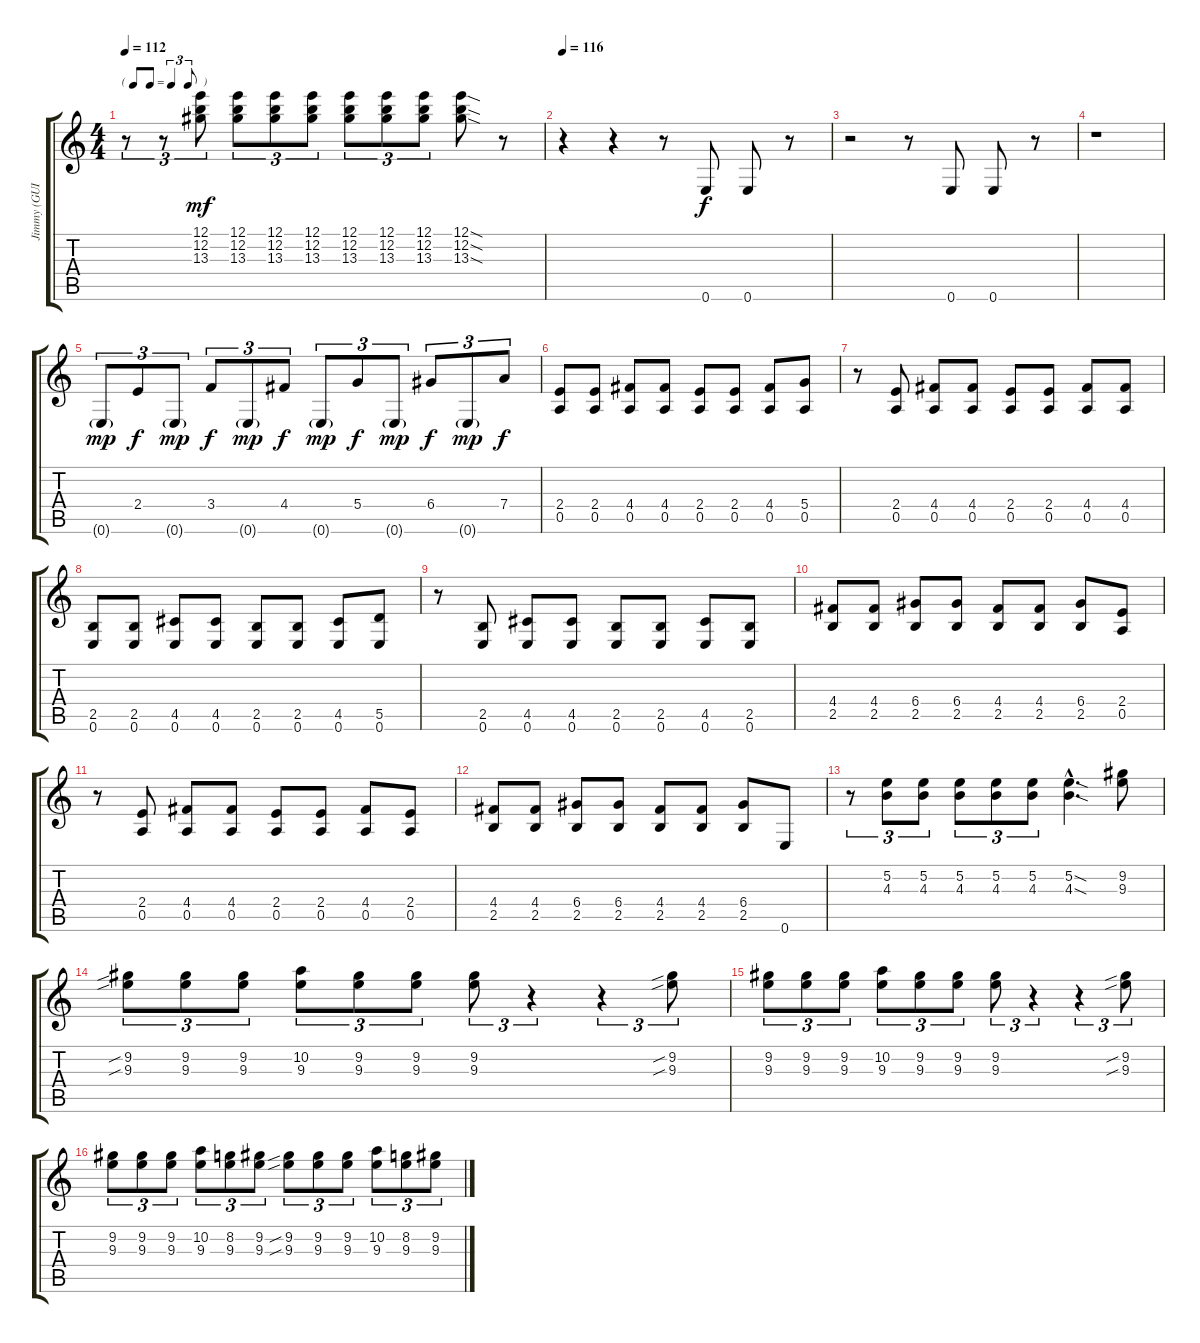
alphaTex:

\track ("Jimmy (GUITAR)" "Jimmy (GUI") {instrument distortionguitar}
\staff {score tabs}
\tuning (E4 B3 G3 D3 A2 E2) {hide}
\ts (4 4)
\tf triplet8th
\tempo 112
\clef g2
\ks c
r.8{tu (3 2) dy f} r.8{tu (3 2)} (12.1 12.2 13.3).8{tu (3 2) dy mf} (12.1 12.2 13.3).8{tu (3 2)} (12.1 12.2 13.3).8{tu (3 2)} (12.1 12.2 13.3).8{tu (3 2)} (12.1 12.2 13.3).8{tu (3 2)} (12.1 12.2 13.3).8{tu (3 2)} (12.1 12.2 13.3).8{tu (3 2)} (12.1{sod} 12.2{sod} 13.3{sod}).8 r.8 |
\tempo 116
r.4 r.4 r.8 0.6.8{dy f} 0.6.8 r.8 |
r.2 r.8 0.6.8 0.6.8 r.8 |
r.1 |
0.6{g}.8{tu (3 2) dy mp} 2.4.8{tu (3 2) dy f} 0.6{g}.8{tu (3 2) dy mp} 3.4.8{tu (3 2) dy f} 0.6{g}.8{tu (3 2) dy mp} 4.4.8{tu (3 2) dy f} 0.6{g}.8{tu (3 2) dy mp} 5.4.8{tu (3 2) dy f} 0.6{g}.8{tu (3 2) dy mp} 6.4.8{tu (3 2) dy f} 0.6{g}.8{tu (3 2) dy mp} 7.4.8{tu (3 2) dy f} |
(2.4 0.5).8 (2.4 0.5).8 (4.4 0.5).8 (4.4 0.5).8 (2.4 0.5).8 (2.4 0.5).8 (4.4 0.5).8 (5.4 0.5).8 |
r.8 (2.4 0.5).8 (4.4 0.5).8 (4.4 0.5).8 (2.4 0.5).8 (2.4 0.5).8 (4.4 0.5).8 (4.4 0.5).8 |
(2.5 0.6).8 (2.5 0.6).8 (4.5 0.6).8 (4.5 0.6).8 (2.5 0.6).8 (2.5 0.6).8 (4.5 0.6).8 (5.5 0.6).8 |
r.8 (2.5 0.6).8 (4.5 0.6).8 (4.5 0.6).8 (2.5 0.6).8 (2.5 0.6).8 (4.5 0.6).8 (2.5 0.6).8 |
(4.4 2.5).8 (4.4 2.5).8 (6.4 2.5).8 (6.4 2.5).8 (4.4 2.5).8 (4.4 2.5).8 (6.4 2.5).8 (2.4 0.5).8 |
r.8 (2.4 0.5).8 (4.4 0.5).8 (4.4 0.5).8 (2.4 0.5).8 (2.4 0.5).8 (4.4 0.5).8 (2.4 0.5).8 |
(4.4 2.5).8 (4.4 2.5).8 (6.4 2.5).8 (6.4 2.5).8 (4.4 2.5).8 (4.4 2.5).8 (6.4 2.5).8 0.6.8 |
r.8{tu (3 2)} (5.2 4.3).8{tu (3 2)} (5.2 4.3).8{tu (3 2)} (5.2 4.3).8{tu (3 2)} (5.2 4.3).8{tu (3 2)} (5.2 4.3).8{tu (3 2)} (5.2{sod hac} 4.3{sod hac}).4{d} (9.2 9.3).8 |
(9.2{sib} 9.3{sib}).8{tu (3 2)} (9.2 9.3).8{tu (3 2)} (9.2 9.3).8{tu (3 2)} (10.2 9.3).8{tu (3 2)} (9.2 9.3).8{tu (3 2)} (9.2 9.3).8{tu (3 2)} (9.2 9.3).8{tu (3 2)} r.4{tu (3 2)} r.4{tu (3 2)} (9.2{sib} 9.3{sib}).8{tu (3 2)} |
(9.2 9.3).8{tu (3 2)} (9.2 9.3).8{tu (3 2)} (9.2 9.3).8{tu (3 2)} (10.2 9.3).8{tu (3 2)} (9.2 9.3).8{tu (3 2)} (9.2 9.3).8{tu (3 2)} (9.2 9.3).8{tu (3 2)} r.4{tu (3 2)} r.4{tu (3 2)} (9.2{sib} 9.3{sib}).8{tu (3 2)} |
(9.2 9.3).8{tu (3 2)} (9.2 9.3).8{tu (3 2)} (9.2 9.3).8{tu (3 2)} (10.2 9.3).8{tu (3 2)} (8.2 9.3).8{tu (3 2)} (9.2 9.3).8{tu (3 2)} (9.2{sib} 9.3{sib}).8{tu (3 2)} (9.2 9.3).8{tu (3 2)} (9.2 9.3).8{tu (3 2)} (10.2 9.3).8{tu (3 2)} (8.2 9.3).8{tu (3 2)} (9.2 9.3).8{tu (3 2)}
